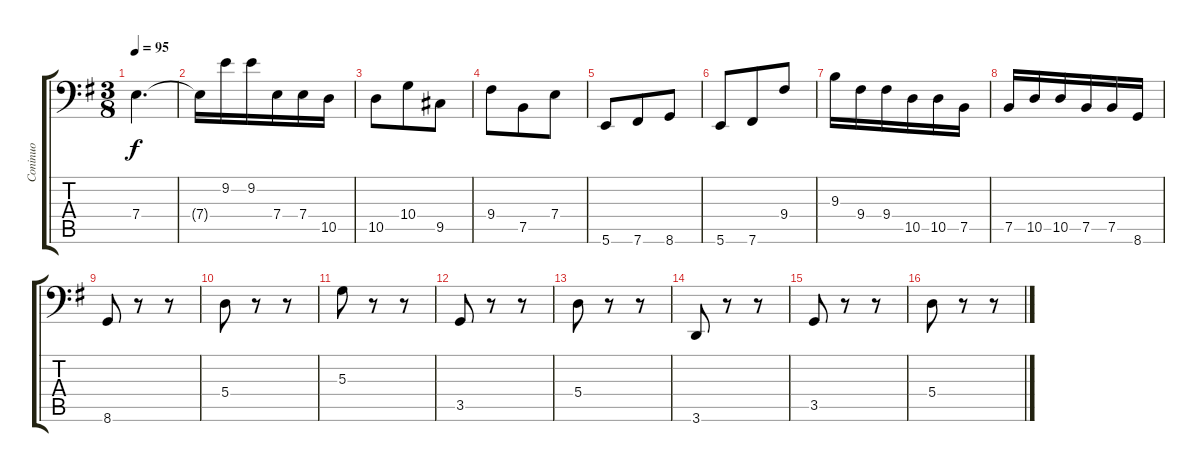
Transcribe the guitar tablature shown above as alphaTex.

\track ("Coninuo" "Coninuo") {instrument contrabass}
\staff {score tabs}
\tuning (C3 G2 D2 A1 E1 B0) {hide}
\ts (3 8)
\tempo 95
\clef f4
\ks g
7.4.4{d dy f} |
7.4{t}.16 9.2.16{beam merge} 9.2.16 7.4.16{beam merge} 7.4.16 10.5.16 |
10.5.8 10.4.8 9.5.8 |
9.4.8 7.5.8 7.4.8 |
5.6.8 7.6.8 8.6.8 |
5.6.8 7.6.8 9.4.8 |
9.3.16 9.4.16{beam merge} 9.4.16 10.5.16{beam merge} 10.5.16 7.5.16 |
7.5.16 10.5.16{beam merge} 10.5.16 7.5.16{beam merge} 7.5.16 8.6.16 |
8.6.8 r.8 r.8 |
5.4.8 r.8 r.8 |
5.3.8 r.8 r.8 |
3.5.8 r.8 r.8 |
5.4.8 r.8 r.8 |
3.6.8 r.8 r.8 |
3.5.8 r.8 r.8 |
5.4.8 r.8 r.8
